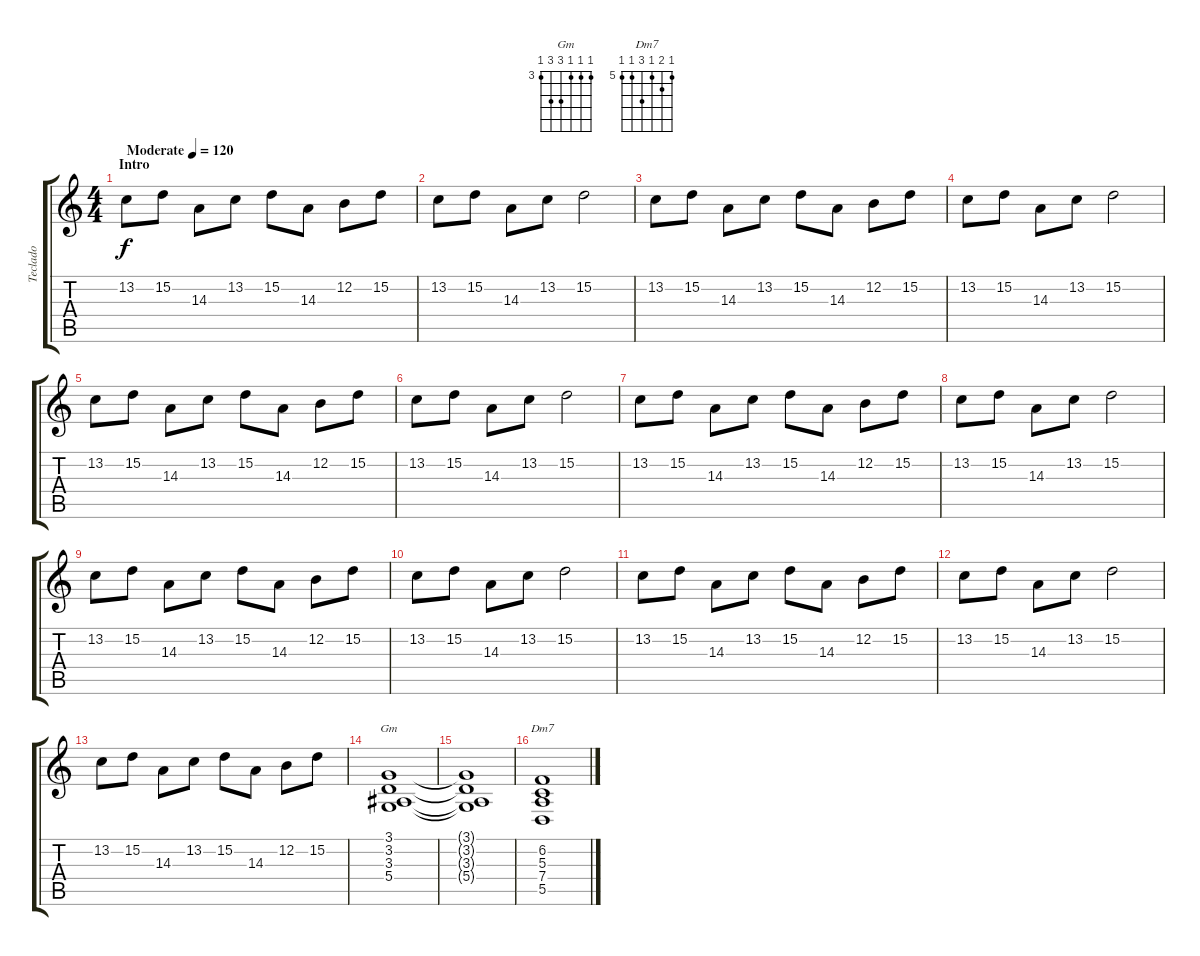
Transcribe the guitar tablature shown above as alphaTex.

\track ("Teclado" "Teclado") {instrument electricpiano2}
\staff {score tabs}
\tuning (E4 B3 G3 D3 A2 E2) {hide}
\chord ("Gm" 3 3 3 5 5 3) {firstfret 3}
\chord ("Dm7" 5 6 5 7 5 5) {firstfret 5}
\ts (4 4)
\section ("" "Intro")
\tempo (120 "Moderate")
\clef g2
\ks c
13.2.8{dy f instrument electricpiano2} 15.2.8 14.3.8 13.2.8 15.2.8 14.3.8 12.2.8 15.2.8 |
13.2.8 15.2.8 14.3.8 13.2.8 15.2.2 |
13.2.8 15.2.8 14.3.8 13.2.8 15.2.8 14.3.8 12.2.8 15.2.8 |
13.2.8 15.2.8 14.3.8 13.2.8 15.2.2 |
13.2.8 15.2.8 14.3.8 13.2.8 15.2.8 14.3.8 12.2.8 15.2.8 |
13.2.8 15.2.8 14.3.8 13.2.8 15.2.2 |
13.2.8 15.2.8 14.3.8 13.2.8 15.2.8 14.3.8 12.2.8 15.2.8 |
13.2.8 15.2.8 14.3.8 13.2.8 15.2.2 |
13.2.8 15.2.8 14.3.8 13.2.8 15.2.8 14.3.8 12.2.8 15.2.8 |
13.2.8 15.2.8 14.3.8 13.2.8 15.2.2 |
13.2.8 15.2.8 14.3.8 13.2.8 15.2.8 14.3.8 12.2.8 15.2.8 |
13.2.8 15.2.8 14.3.8 13.2.8 15.2.2 |
13.2.8 15.2.8 14.3.8 13.2.8 15.2.8 14.3.8 12.2.8 15.2.8 |
(3.1 3.2 3.3 5.4).1{ch "Gm"} |
(3.1{t} 3.2{t} 3.3{t} 5.4{t}).1 |
(6.2 5.3 7.4 5.5).1{ch "Dm7"}
